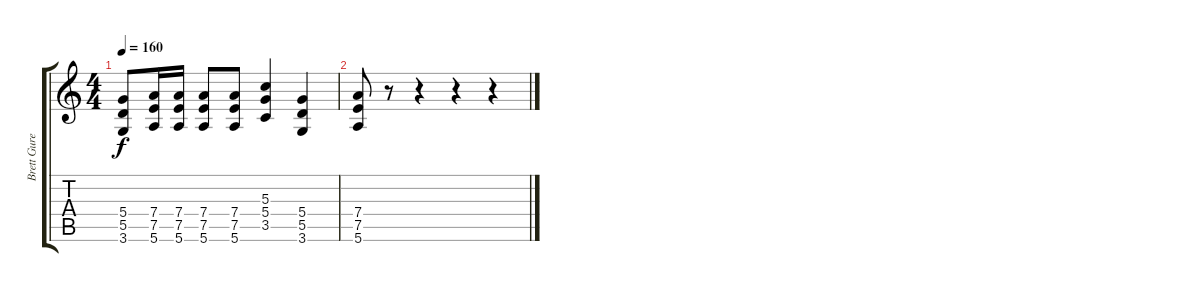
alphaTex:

\track ("Brett Gurewitz (Rhythm Guitar)" "Brett Gure") {instrument distortionguitar}
\staff {score tabs}
\tuning (E4 B3 G3 D3 A2 E2) {hide}
\ts (4 4)
\tempo 160
\clef g2
\ks c
(5.4 5.5 3.6).8{dy f} (7.4 7.5 5.6).16 (7.4 7.5 5.6).16 (7.4 7.5 5.6).8 (7.4 7.5 5.6).8 (5.3 5.4 3.5).4 (5.4 5.5 3.6).4 |
(7.4 7.5 5.6).8 r.8 r.4 r.4 r.4
